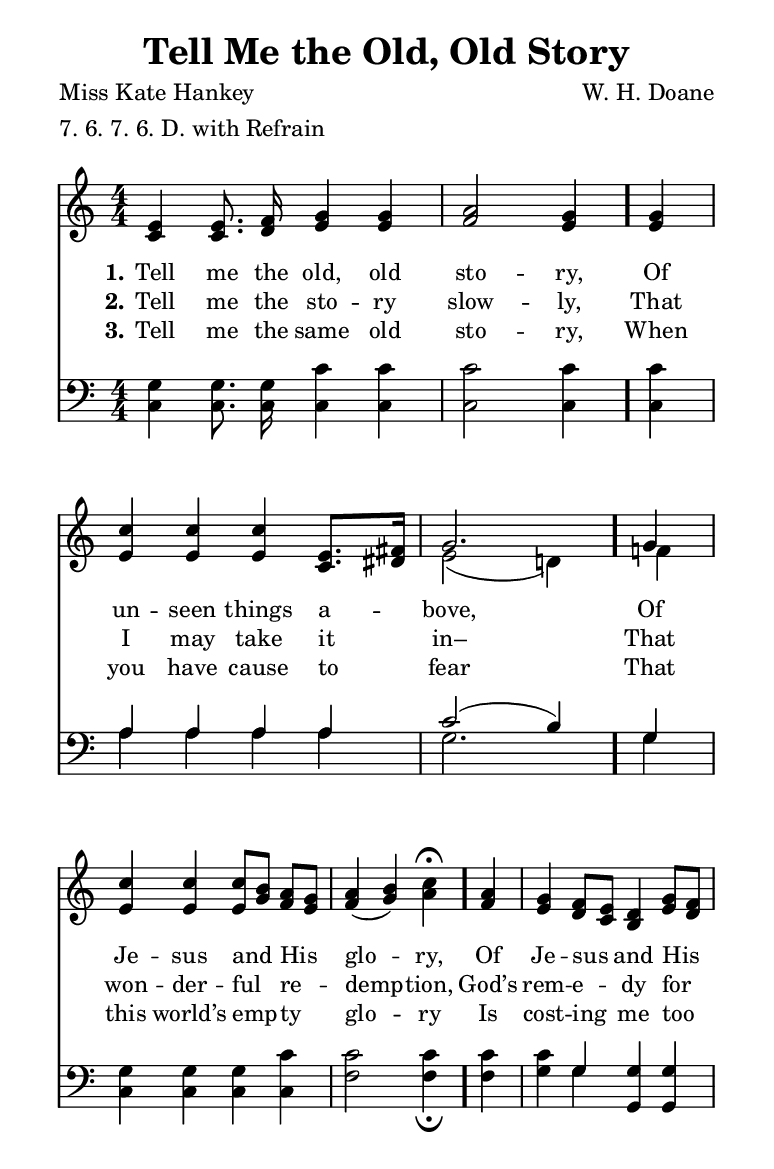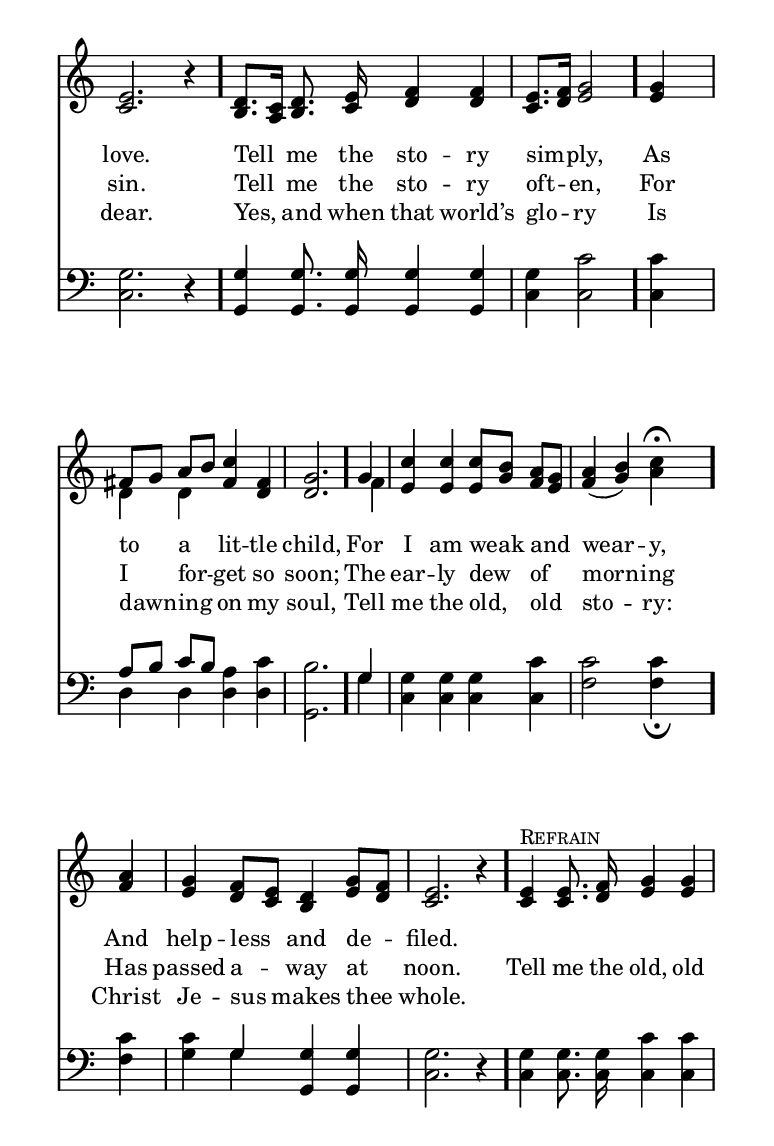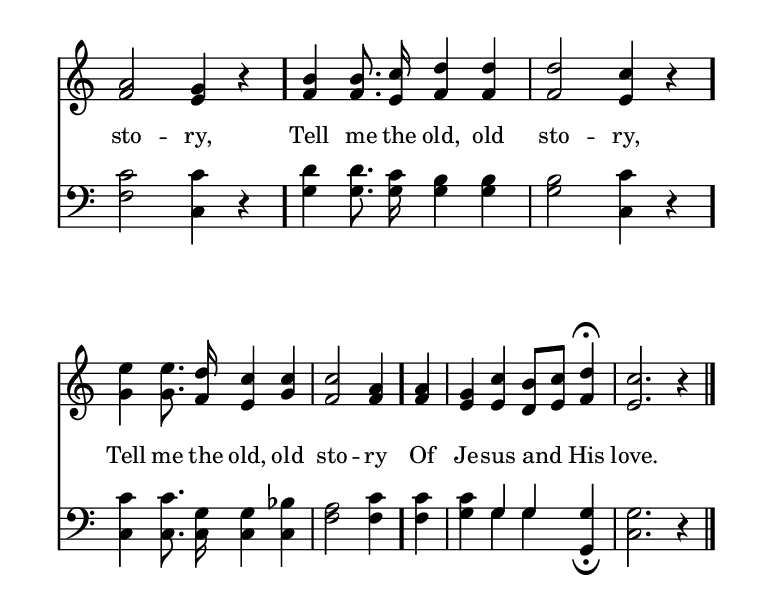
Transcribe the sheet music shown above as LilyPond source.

\include "common/global.ily"
\paper {
  \include "common/paper.ily"
  systems-per-page = ##f
}

\header{
  %gospel
  hymnnumber = "37"
  title = "Tell Me the Old, Old Story"
  tunename = ""
  meter = "7. 6. 7. 6. D. with Refrain"
  poet = "Miss Kate Hankey"
  composer = "W. H. Doane"
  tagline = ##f
}

% for fermata in MIDI
ta = { \tempo 4=80 }
tb = { \tempo 4=32 }

patternAA = { \ta c4 c8. c16 c4 c4 | c2 c4 }
patternBA = { \ta c4 | c4 c4 c4 c8.[ c16] | c2. }
patternBB = { \ta c4 | c4 c4 c4 c8.[ c16] | c2( c4) }
patternBC = { \ta c4 | c4 c4 c4 c4        | c2( c4) }
patternBD = { \ta c4 | c4 c4 c4 c4        | c2.     }
patternCA = { \ta c4 | c4 c4 c8[ c8] c8[ c8] | c4( c4) \tb c4 }
patternCB = { \ta c4 | c4 c4 c4      c4      | c2      \tb c4 }
patternCC = { \ta c4 | c4 c4 c8[ c8] c8[ c8] | c4( c4) \tb c4 }
patternCD = { \ta c4 | c4 c4 c4      c4      | c2      \tb c4 }
patternDA = { \ta c4 | c4 c8[ c8] c4 c8[ c8] | c2. c4 }
patternDB = { \ta c4 | c4 c4      c4 c4      | c2. c4 }
patternEA = { \ta c8.[ c16] c8. c16 c4 c4 | c8.[ c16] c2 }
patternEB = { \ta c4        c8. c16 c4 c4 | c4        c2 }
patternFA = { \ta c4 | c8[ c8] c8[ c8] c4 c4 | c2. }
patternFB = { \ta c4 | c4      c4      c4 c4 | c2. }
patternGA = { \ta c4 c8. c16 c4 c4 | c2 c4 c4 }
patternGB = { \ta c4 c8. c16 c4 c4 | c2 c4 }
patternHA = { \ta c4 | c4 c4 c8[ c8] \tb c4 \ta | c2. c4 }
patternHB = { \ta c4 | c4 c4 c4      \tb c4 \ta | c2. c4 }
patternHC = { \ta c4 | c4 c4 c8[ c8] \tb c4 \ta | c2. c4 }
patternHD = { \ta c4 | c4 c4 c4      \tb c4 \ta | c2. c4 }

global = {
  \include "common/overrides.ily"
  \override Staff.TimeSignature.style = #'numbered
  \time 4/4
  \override Score.MetronomeMark.transparent = ##t % hide all fermata changes too
  \ta
  \key c \major
  \autoBeamOff
}

notesSoprano = {
\global
\relative c' {

  \changePitch \patternAA { e e f g g | a g }
  \changePitch \patternBA { g | c c c e, fis | g }
  \changePitch \patternCA { g | c c c b a g | a b c\fermata }
  \changePitch \patternDA { a | g f e d g f | e r }

  \changePitch \patternEA { d c d e f f | e f g }
  \changePitch \patternFA { g | fis g a b c fis, | g }
  \changePitch \patternCA { g | c c c b a g | a b c\fermata }
  \changePitch \patternDA { a | g f e d g f | e r }

  << s^\markup { \small \caps "Refrain" }
  \changePitch \patternGA { e e f g g | a g r } >>
  \changePitch \patternGA { b b c d d | d c r }
  \changePitch \patternGB { e e d c c | c a }
  \changePitch \patternHA { a | g c b c d\fermata | c r }

  \bar "|."

}
}

notesAlto = {
\global
\relative e' {

  \changePitch \patternAA { c c d e e | f e }
  \changePitch \patternBB { e | e e e c dis | e d! }
  \changePitch \patternCC { f! | e e e g f e | f g a }
  \changePitch \patternDA { f | e d c b e d | c r }

  \changePitch \patternEA { b a b c d d | c d e }
  \changePitch \patternFB { e | d d fis d | d }
  \changePitch \patternCC { f | e e e g f e | f g a }
  \changePitch \patternDA { f | e d c b e d | c r }

  \changePitch \patternGA { c c d e e | f e r }
  \changePitch \patternGA { f f e f f | f e r }
  \changePitch \patternGB { g g f e g | f f }
  \changePitch \patternHC { f | e e d e f | e r }

}
}

notesTenor = {
\global
\relative a {

  \changePitch \patternAA { g g g c c | c c }
  \changePitch \patternBC { c a a a a | c b }
  \changePitch \patternCD { g | g g g c | c c }
  \changePitch \patternDB { c | c g g g | g r }

  \changePitch \patternEB { g g g g g | g c }
  \changePitch \patternFA { c a b c b a c | b }
  \changePitch \patternCD { g | g g g c | c c }
  \changePitch \patternDB { c | c g g g | g r }

  \changePitch \patternGA { g g g c c | c c r }
  \changePitch \patternGA { d d c b b | b c r }
  \changePitch \patternGB { c c g g bes | a c }
  \changePitch \patternHD { c | c g g g | g r }

}
}

notesBass = {
\global
\relative f {

  \changePitch \patternAA { c c c c c | c c }
  \changePitch \patternBD { c | a' a a a | g }
  \changePitch \patternCB { g | c, c c c | f f_\fermata }
  \changePitch \patternDB { f | g g g, g | c r }

  \changePitch \patternEB { g g g g g | c c }
  \changePitch \patternFB { c | d d d d | g, }
  \changePitch \patternCB { g' | c, c c c | f f_\fermata }
  \changePitch \patternDB { f | g g g, g | c r }

  \changePitch \patternGA { c c c c c | f c r }
  \changePitch \patternGA { g' g g g g | g c, r }
  \changePitch \patternGB { c c c c c | f f }
  \changePitch \patternHB { f | g g g g,_\fermata | c r }

}
}

Refrain = \lyricmode {

Tell me the old, old sto -- ry, \bar "."
Tell me the old, old sto -- ry, \bar "."
Tell me the old, old sto -- ry \bar "."
Of Je -- sus and His love. \bar "."

}

wordsA = \lyricmode {
\set stanza = "1."

Tell me the old, old sto -- ry, \bar "."
Of un -- seen things a -- bove, \bar "."
Of Je -- sus and His glo -- ry, \bar "."
Of Je -- sus and His love. \bar "."
Tell me the sto -- ry sim -- ply, \bar "."
As to a lit -- tle child, \bar "."
For I am weak and wear -- y, \bar "."
And help -- less and de -- filed. \bar "."

}

wordsB = \lyricmode {
\set stanza = "2."

Tell me the sto -- ry slow -- ly,
That I may take it in–
That won -- der -- ful re -- demp -- tion,
God’s rem -- e -- dy for sin.
Tell me the sto -- ry oft -- en,
For I for -- get so soon;
The ear -- ly dew of morn -- ing
Has passed a -- way at noon.

\Refrain

}

wordsC = \lyricmode {
\set stanza = "3."

Tell me the same old sto -- ry,
When you have cause to fear
That this world’s emp -- ty glo -- ry
Is cost -- ing me too dear.
Yes, and when that world’s glo -- ry
Is dawn -- ing on my soul,
Tell me the old, old sto -- ry:
Christ Je -- sus makes thee whole.

}

\score {
  \context ChoirStaff <<
    \context Staff = upper <<
      \set Staff.autoBeaming = ##f
      \set ChoirStaff.systemStartDelimiter = #'SystemStartBar
      \set ChoirStaff.printPartCombineTexts = ##f
      \partcombine #'(2 . 9) \notesSoprano \notesAlto
      \context NullVoice = sopranos { \voiceOne << \notesSoprano >> }
      \context NullVoice = altos { \voiceTwo << \notesAlto >> }
      \context Lyrics = one   \lyricsto sopranos \wordsA
      \context Lyrics = two   \lyricsto sopranos \wordsB
      \context Lyrics = three \lyricsto sopranos \wordsC
    >>
    \context Staff = men <<
      \set Staff.autoBeaming = ##f
      \clef bass
      \set ChoirStaff.printPartCombineTexts = ##f
      \partcombine #'(2 . 9) \notesTenor \notesBass
      \context NullVoice = tenors { \voiceOne << \notesTenor >> }
      \context NullVoice = basses { \voiceTwo << \notesBass >> }
    >>
  >>
  \layout {
    \include "common/layout.ily"
  }
  \midi{
    \include "common/midi.ily"
  }
}

\version "2.19.49"  % necessary for upgrading to future LilyPond versions.

% vi:set et ts=2 sw=2 ai nocindent syntax=lilypond:
